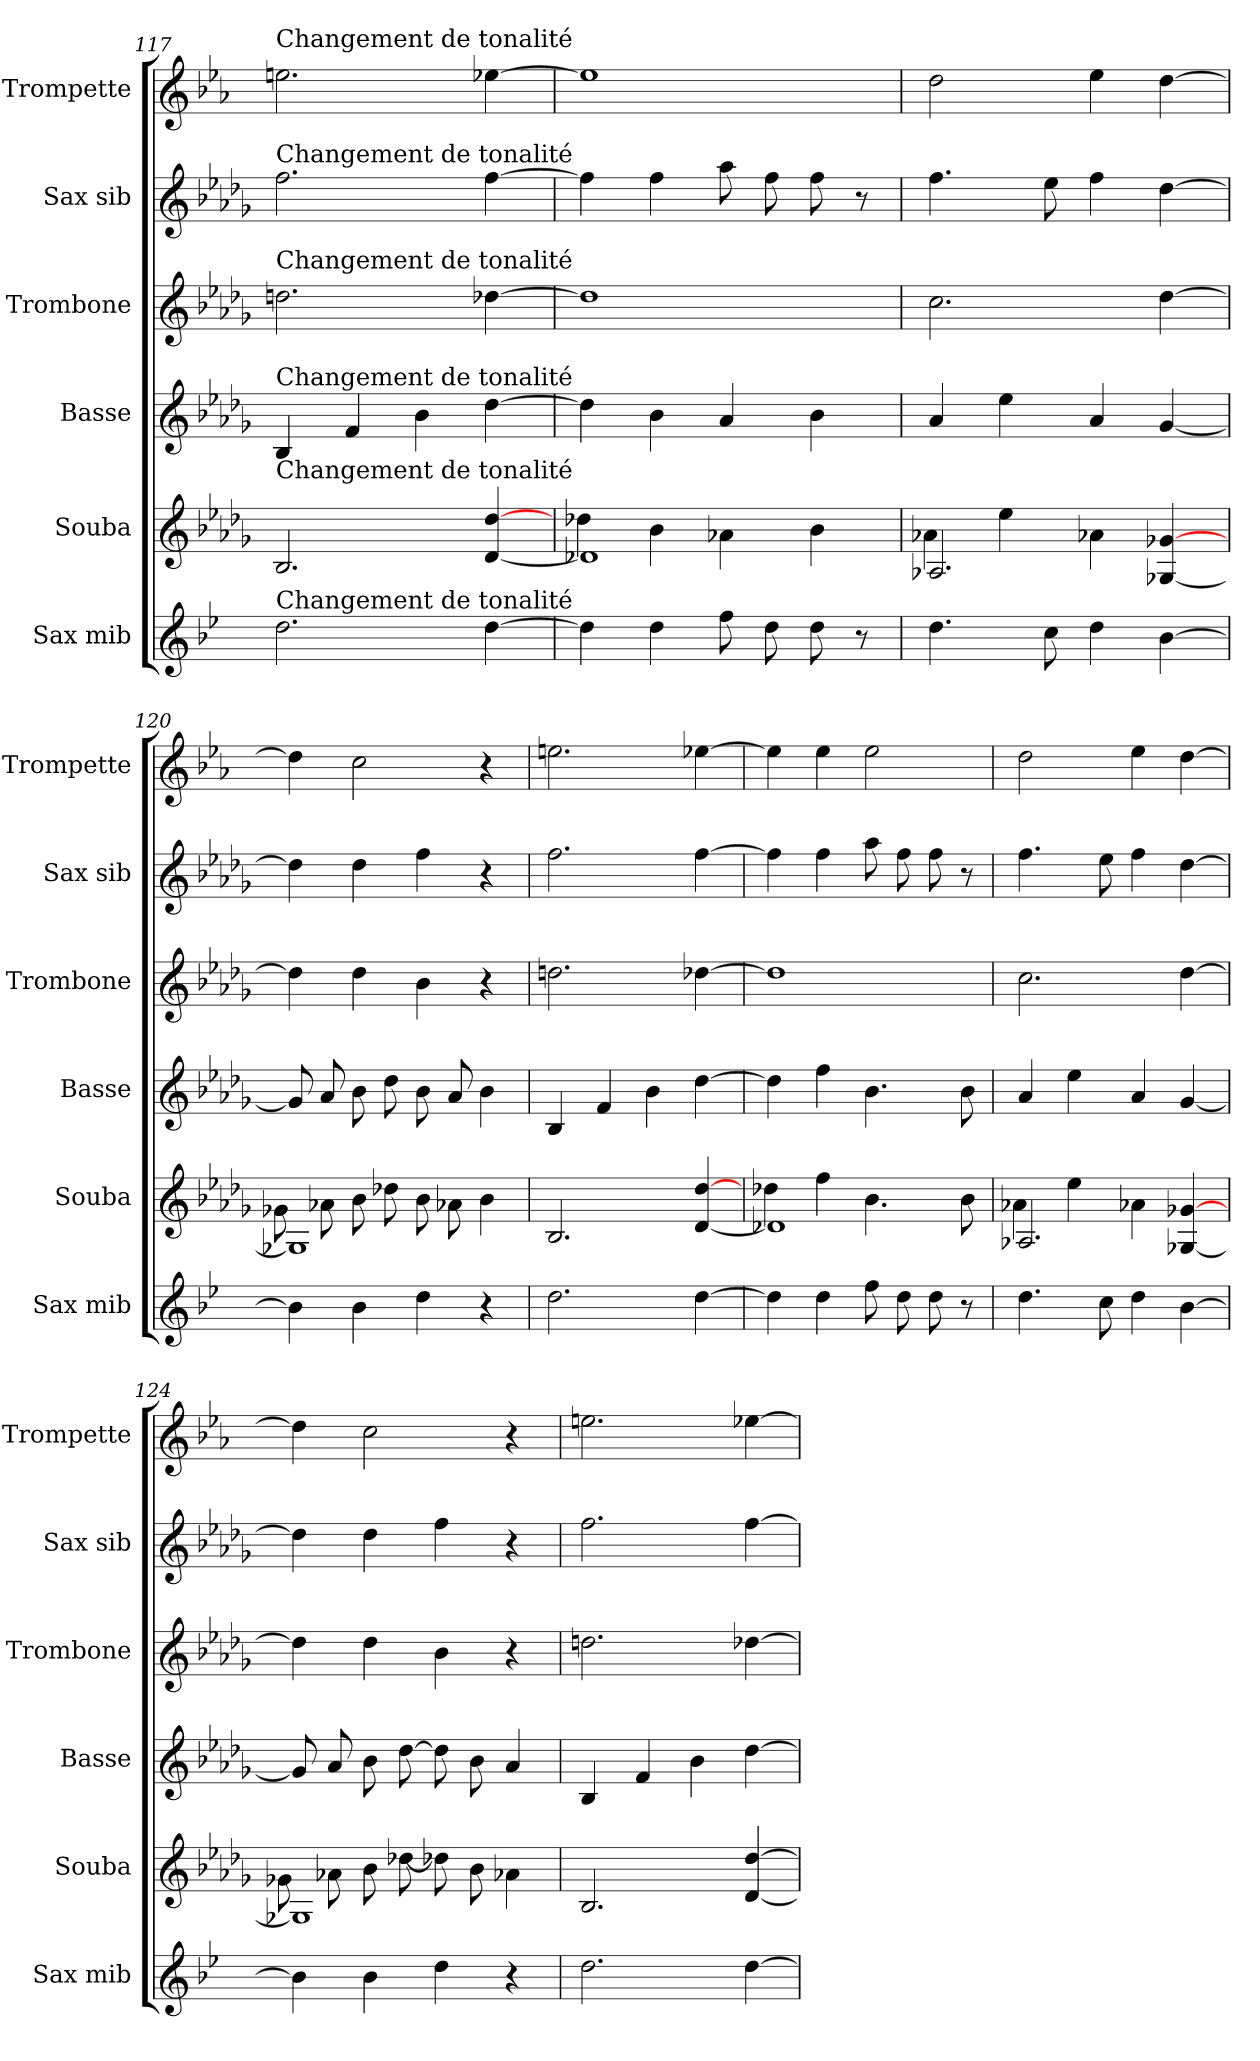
**kern	**kern	**kern	**kern	**kern	**kern
*part6	*part5	*part4	*part3	*part2	*part1
*staff6	*staff5	*staff4	*staff3	*staff2	*staff1
*I"Sax mib	*I"Souba	*I"Basse	*I"Trombone	*I"Sax sib	*I"Trompette
*I'Sax mib	*I'Souba	*I'Basse	*I'Trombone	*I'Sax sib	*I'Trompette
*clefG2	*clefG2	*clefG2	*clefG2	*clefG2	*clefG2
*ITrd5c9	*ITrd15c26	*ITrd8c14	*ITrd8c14	*ITrd8c14	*ITrd1c2
*k[b-e-a-d-g-]	*k[b-e-a-d-g-]	*k[b-e-a-d-g-]	*k[b-e-a-d-g-]	*k[b-e-a-d-g-]	*k[b-e-a-d-g-]
=117	=117	=117	=117	=117	=117
!	!	!	!	!	!LO:TX:t=Changement de tonalité
!	!	!	!	!LO:TX:t=Changement de tonalité	!
!	!	!	!LO:TX:t=Changement de tonalité	!	!
!	!	!LO:TX:t=Changement de tonalité	!	!	!
!	!LO:TX:t=Changement de tonalité	!	!	!	!
!LO:TX:t=Changement de tonalité	!	!	!	!	!
2.f	2.BBB-	4BB-	2.dn	2.f	2.ddn
.	.	4F	.	.	.
.	.	4B-	.	.	.
[4f	[4DD- [4D-	[4d-	[4d-X	[4f	[4dd-X
=118	=118	=118	=118	=118	=118
*	*^	*	*	*	*
4f]	1DD-X]	4D-X	4d-]	1d-]	4f]	1dd-]
4f	.	4BB-	4B-	.	4f	.
8a-	.	4AA-X	4A-	.	8a-	.
8f	.	.	.	.	8f	.
8f	.	4BB-	4B-	.	8f	.
8r	.	.	.	.	8r	.
=119	=119	=119	=119	=119	=119	=119
4.f	2.AAA-X	4AA-X	4A-	2.c	4.f	2cc
.	.	4E-	4e-	.	.	.
8e-	.	.	.	.	8e-	.
4f	.	4AA-X	4A-	.	4f	4dd-
[4d-	[4GGG-X [4GG-X	4ryy	[4G-	[4d-	[4d-	[4cc
=120	=120	=120	=120	=120	=120	=120
4d-]	1GGG-X]	8GG-X	8G-]	4d-]	4d-]	4cc]
.	.	8AA-X	8A-	.	.	.
4d-	.	8BB-	8B-	4d-	4d-	2b-
.	.	8D-X	8d-	.	.	.
4f	.	8BB-	8B-	4B-	4f	.
.	.	8AA-X	8A-	.	.	.
4r	.	4BB-	4B-	4r	4r	4r
*	*v	*v	*	*	*	*
=121	=121	=121	=121	=121	=121
2.f	2.BBB-	4BB-	2.dn	2.f	2.ddn
.	.	4F	.	.	.
.	.	4B-	.	.	.
[4f	[4DD- [4D-	[4d-	[4d-X	[4f	[4dd-X
=122	=122	=122	=122	=122	=122
*	*^	*	*	*	*
4f]	1DD-X]	4D-X	4d-]	1d-]	4f]	4dd-]
4f	.	4F	4f	.	4f	4dd-
8a-	.	4.BB-	4.B-	.	8a-	2dd-
8f	.	.	.	.	8f	.
8f	.	.	.	.	8f	.
8r	.	8BB-	8B-	.	8r	.
=123	=123	=123	=123	=123	=123	=123
4.f	2.AAA-X	4AA-X	4A-	2.c	4.f	2cc
.	.	4E-	4e-	.	.	.
8e-	.	.	.	.	8e-	.
4f	.	4AA-X	4A-	.	4f	4dd-
[4d-	[4GGG-X [4GG-X	4ryy	[4G-	[4d-	[4d-	[4cc
=124	=124	=124	=124	=124	=124	=124
4d-]	1GGG-X]	8GG-X	8G-]	4d-]	4d-]	4cc]
.	.	8AA-X	8A-	.	.	.
4d-	.	8BB-	8B-	4d-	4d-	2b-
.	.	[8D-X	[8d-	.	.	.
4f	.	8D-X]	8d-]	4B-	4f	.
.	.	8BB-	8B-	.	.	.
4r	.	4AA-X	4A-	4r	4r	4r
*	*v	*v	*	*	*	*
=125	=125	=125	=125	=125	=125
2.f	2.BBB-	4BB-	2.dn	2.f	2.ddn
.	.	4F	.	.	.
.	.	4B-	.	.	.
[4f	[4DD- [4D-	[4d-	[4d-X	[4f	[4dd-X
=	=	=	=	=	=
*-	*-	*-	*-	*-	*-
